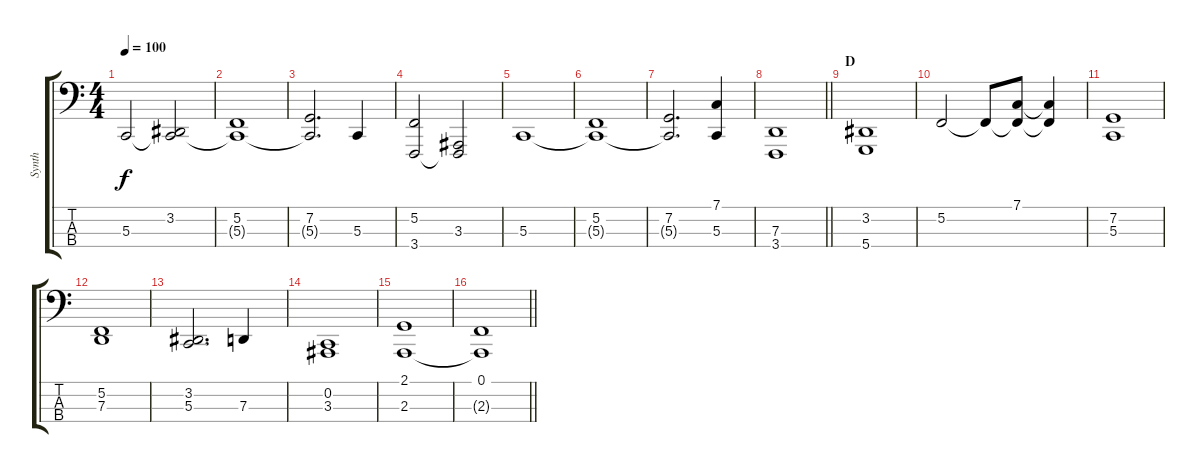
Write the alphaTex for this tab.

\track ("Synth" "Synth") {instrument cello}
\staff {score tabs}
\tuning (F2 C2 G1 D1) {hide}
\ts (4 4)
\tempo 100
\clef f4
\ks c
5.3.2{dy f} (3.2 5.3{t}).2 |
(5.2 5.3{t}).1 |
(7.2 5.3{t}).2{d} 5.3.4 |
(5.2 3.4).2 (3.3 3.4{t}).2 |
5.3.1 |
(5.2 5.3{t}).1 |
(7.2 5.3{t}).2{d} (7.1 5.3).4 |
\barLineRight lightlight
(7.3 3.4).1 |
\section ("" "D")
(3.2 5.4).1 |
5.2.2 5.2{t}.8 (7.1 5.2{t}).8 (7.1{t} 5.2{t}).4 |
(7.2 5.3).1 |
(5.2 7.3).1 |
(3.2 5.3).2{d} 7.3.4 |
(0.2 3.3).1 |
(2.1 2.3).1 |
\barLineRight lightlight
(0.1 2.3{t}).1
